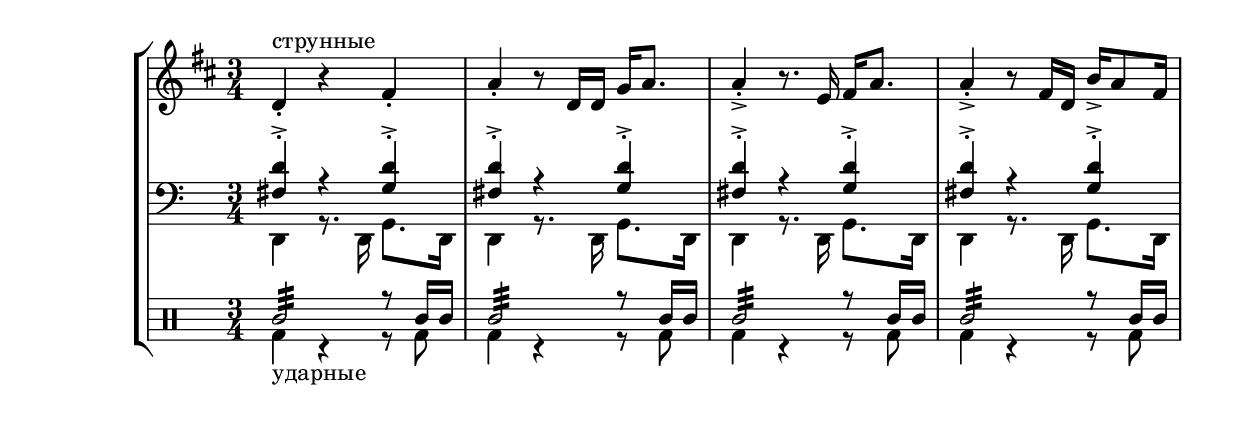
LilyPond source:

\version "2.18.2"
\header {
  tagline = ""  % removed
}
% \include "lilypond-book-preamble.ly"


global = {
\key g \major
  \time 2/4
}


\parallelMusic #'(
voiceA
voiceB
voiceC
voiceD
voiceE
) 
% rhMusic
% lhMusic

{
  %--------------------bar1 

  \key d \major \time 3/4
  d4-.^"струнные" r4 fis4-. |
  \clef "bass" <fis, d'>4-.-> r4 <g d'>4-.-> |
  d,,4 r8. d16 g8. d16 |
  \clef "percussion" \drummode {\repeat tremolo 16 sn32 r8 sn16 sn16} |
  g'4_"ударные" r4 r8 g8 |
  %--------------------bar2 

  a4-. r8 d,16 d g16 a8. |
  <fis d'>4-.-> r4 <g d'>4-.-> |
  d4 r8. d16 g8. d16 |
  \clef "percussion" \drummode {\repeat tremolo 16 sn32 r8 sn16 sn16} |
  g4 r4 r8 g8 |
  %--------------------bar3 

  a4-.-> r8. e16 fis16 a8. |
  <fis d'>4-.-> r4 <g d'>4-.-> |
  d4 r8. d16 g8. d16 |
  \clef "percussion" \drummode {\repeat tremolo 16 sn32 r8 sn16 sn16} |
  g4 r4 r8 g8 |
  %--------------------bar4 

  a4-.-> r8 fis16 d b'16[-> a8 fis16] |
  <fis d'>4-.-> r4 <g d'>4-.-> |
  d4 r8. d16 g8. d16 |
  \clef "percussion" \drummode {\repeat tremolo 16 sn32 r8 sn16 sn16} |
  g4 r4 r8 g8 |







 }



\new StaffGroup <<
% \new Staff 
%   \with {instrumentName = #"Струнные "} 
%   << \relative c'' { \voiceA } \\ \relative c' { \voiceB } >>
  \new Staff
  \relative c' { \voiceA }
  \new Staff 
    %\with {instrumentName = #"Фортепиано "} 
    <<  \relative c' { \voiceB } \\ \relative c' { \voiceC } >>
  \new Staff 
    %\with {instrumentName = #"Фортепиано "} 
    <<  \relative c { \voiceD }  \\ \relative c { \voiceE } >>
% \new Staff 
%   \with {instrumentName = #"Электрогитара "} 
%   \relative c {\clef bass  \voiceD }
%  \new PianoStaff <<
%    \new Staff \rhMusic
%    \new Staff \lhMusic
%    >>
>>
